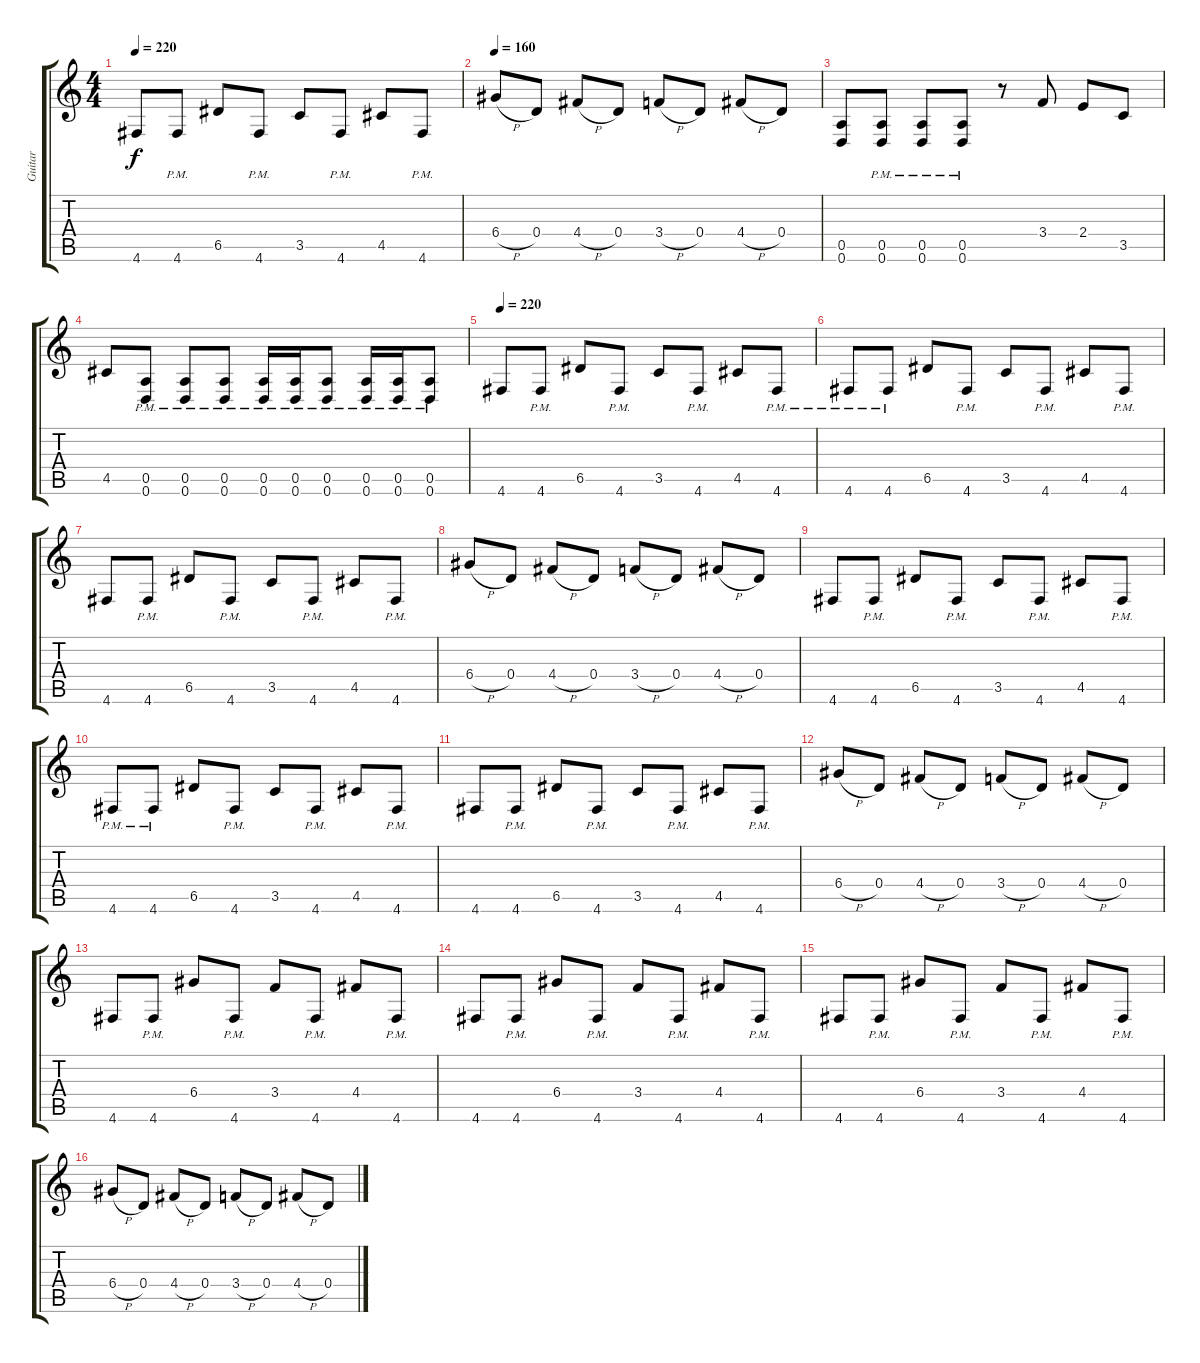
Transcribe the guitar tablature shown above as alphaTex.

\track ("Guitar" "Guitar") {instrument distortionguitar}
\staff {score tabs}
\tuning (E4 B3 G3 D3 A2 D2) {hide}
\ts (4 4)
\tempo 220
\clef g2
\ks c
4.6.8{dy f} 4.6{pm}.8 6.5.8 4.6{pm}.8 3.5.8 4.6{pm}.8 4.5.8 4.6{pm}.8 |
\tempo 160
6.4{h}.8 0.4.8 4.4{h}.8 0.4.8 3.4{h}.8 0.4.8 4.4{h}.8 0.4.8 |
(0.5 0.6).8 (0.5{pm} 0.6{pm}).8 (0.5{pm} 0.6{pm}).8 (0.5{pm} 0.6{pm}).8 r.8 3.4.8 2.4.8 3.5.8 |
4.5.8 (0.5{pm} 0.6{pm}).8 (0.5{pm} 0.6{pm}).8 (0.5{pm} 0.6{pm}).8 (0.5{pm} 0.6{pm}).16 (0.5{pm} 0.6{pm}).16 (0.5{pm} 0.6{pm}).8 (0.5{pm} 0.6{pm}).16 (0.5{pm} 0.6{pm}).16 (0.5{pm} 0.6{pm}).8 |
\tempo 220
4.6.8 4.6{pm}.8 6.5.8 4.6{pm}.8 3.5.8 4.6{pm}.8 4.5.8 4.6{pm}.8 |
4.6{pm}.8 4.6{pm}.8 6.5.8 4.6{pm}.8 3.5.8 4.6{pm}.8 4.5.8 4.6{pm}.8 |
4.6.8 4.6{pm}.8 6.5.8 4.6{pm}.8 3.5.8 4.6{pm}.8 4.5.8 4.6{pm}.8 |
6.4{h}.8 0.4.8 4.4{h}.8 0.4.8 3.4{h}.8 0.4.8 4.4{h}.8 0.4.8 |
4.6.8 4.6{pm}.8 6.5.8 4.6{pm}.8 3.5.8 4.6{pm}.8 4.5.8 4.6{pm}.8 |
4.6{pm}.8 4.6{pm}.8 6.5.8 4.6{pm}.8 3.5.8 4.6{pm}.8 4.5.8 4.6{pm}.8 |
4.6.8 4.6{pm}.8 6.5.8 4.6{pm}.8 3.5.8 4.6{pm}.8 4.5.8 4.6{pm}.8 |
6.4{h}.8 0.4.8 4.4{h}.8 0.4.8 3.4{h}.8 0.4.8 4.4{h}.8 0.4.8 |
4.6.8 4.6{pm}.8 6.4.8 4.6{pm}.8 3.4.8 4.6{pm}.8 4.4.8 4.6{pm}.8 |
4.6.8 4.6{pm}.8 6.4.8 4.6{pm}.8 3.4.8 4.6{pm}.8 4.4.8 4.6{pm}.8 |
4.6.8 4.6{pm}.8 6.4.8 4.6{pm}.8 3.4.8 4.6{pm}.8 4.4.8 4.6{pm}.8 |
6.4{h}.8 0.4.8 4.4{h}.8 0.4.8 3.4{h}.8 0.4.8 4.4{h}.8 0.4.8
